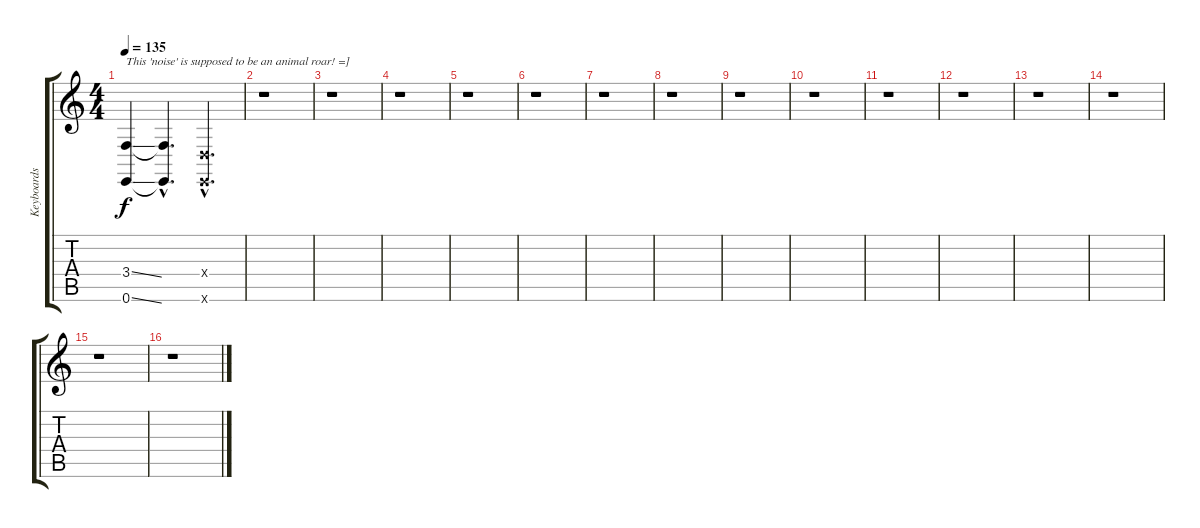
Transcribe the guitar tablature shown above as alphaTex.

\track ("Keyboards (M. W. Gacy)" "Keyboards ") {instrument brasssection}
\staff {score tabs}
\tuning (E4 B3 G3 D3 A2 E2) {hide}
\ts (4 4)
\tempo 135
\clef g2
\ks c
(3.4{ss} 0.6{ss}).4{txt "This 'noise' is supposed to be an animal roar! =]" dy f instrument brasssection} (3.4{hac t} 0.6{hac t}).4{d} (0.4{hac x} 0.6{hac x}).4{d} |
r.1 |
r.1 |
r.1 |
r.1 |
r.1 |
r.1 |
r.1 |
r.1 |
r.1 |
r.1 |
r.1 |
r.1 |
r.1 |
r.1 |
r.1
